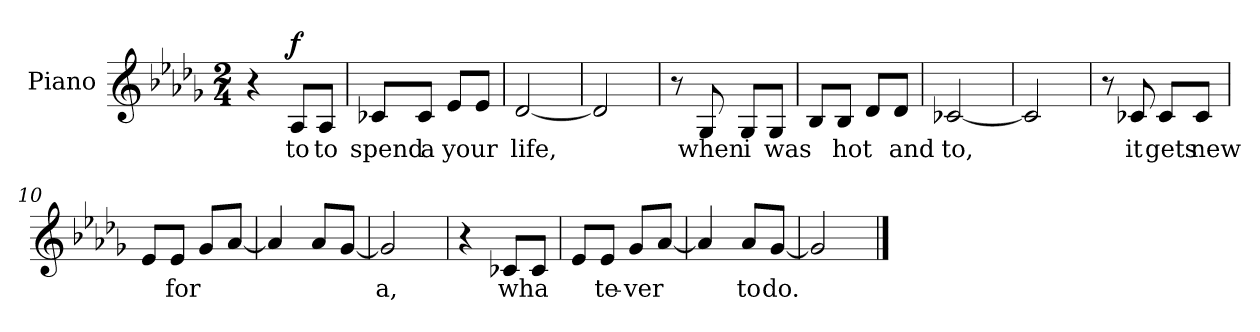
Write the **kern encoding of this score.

**kern	**text	**dynam
*part1	*part1	*part1
*staff1	*staff1	*staff1
*I"Piano	*	*
*I'Pno.	*	*
*clefG2	*	*
*k[b-e-a-d-g-]	*	*
*M2/4	*	*
=1	=1	=1
4r	.	.
!	!	!LO:DY:b
8A-/L	to	f
8A-/J	to	.
=2	=2	=2
8c-X/L	spend	.
8c-/J	a	.
8e-/L	your	.
8e-/J	--	.
=3	=3	=3
[2d-/	life,	.
=4	=4	=4
2d-/]	.	.
=5	=5	=5
8r	.	.
8G-/	when	.
8G-/L	i	.
8G-/J	was	.
=6	=6	=6
8B-/L	--	.
8B-/J	hot	.
8d-/L	--	.
8d-/J	and	.
=7	=7	=7
[2c-X/	to,	.
=8	=8	=8
2c-/]	.	.
=9	=9	=9
8r	.	.
8c-X/	it	.
8c-/L	gets	.
8c-/J	new	.
=10	=10	=10
8e-/L	--	.
8e-/J	for	.
8g-/L	--	.
[8a-/J	--	.
=11	=11	=11
4a-/]	.	.
8a-/L	--	.
[8g-/J	--	.
=12	=12	=12
2g-/]	a,	.
=13	=13	=13
4r	.	.
8c-X/L	wha-	.
8c-/J	--	.
=14	=14	=14
8e-/L	--	.
8e-/J	te-	.
8g-/L	-ver	.
[8a-/J	--	.
=15	=15	=15
4a-/]	.	.
8a-/L	to	.
[8g-/J	do.	.
=16	=16	=16
2g-/]	.	.
==	==	==
*-	*-	*-
